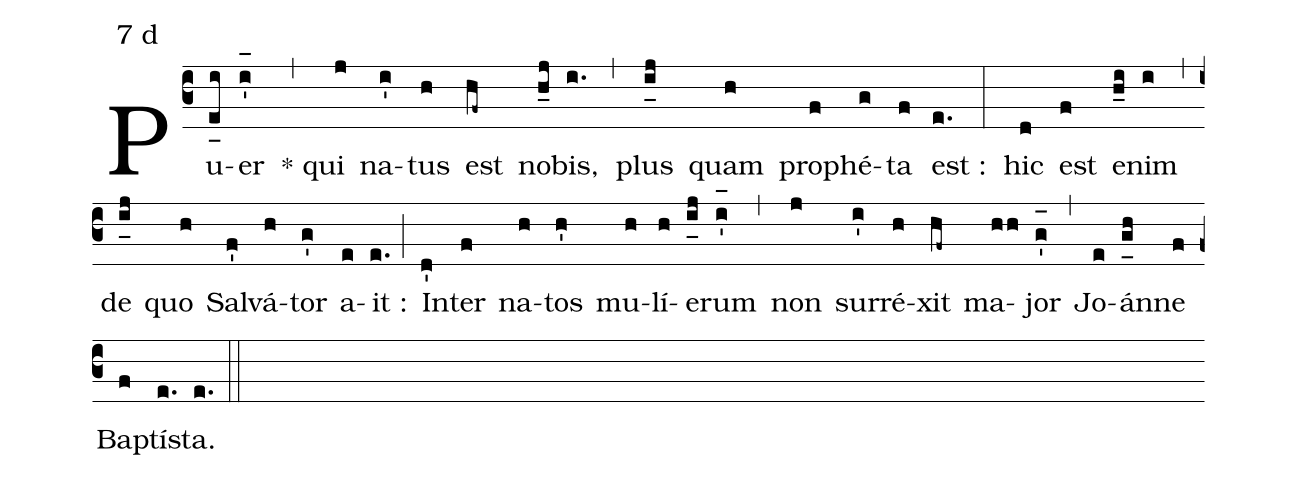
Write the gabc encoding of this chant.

mode:7 d;
%%
(c3) Pu(e_[uh:l]i)er(i'_[oh:h]) (,) * qui(j) na(i')tus(h) est(hf~) no(h_j)bis,(i.) (,) plus(i_[uh:l]j) quam(h) pro(f)phé(g)ta(f) est :(e.) (:) hic(d) est(f) e(h_i)nim(i) (,) de(i_[uh:l]j) quo(h) Sal(f')vá(h)tor(g') a(e)it :(e.) (;) In(d')ter(f) na(h)tos(h') mu(h)lí(h)e(i_[uh:l]j)rum(i'_[oh:h]) (,) non(j) sur(i')ré(h)xit(hf~) ma(hh)jor(g'_[oh:h]) (,) Jo(e)án(g_[uh:l]h)ne(f) Ba(f)ptí(e.)sta.(e.) (::)
